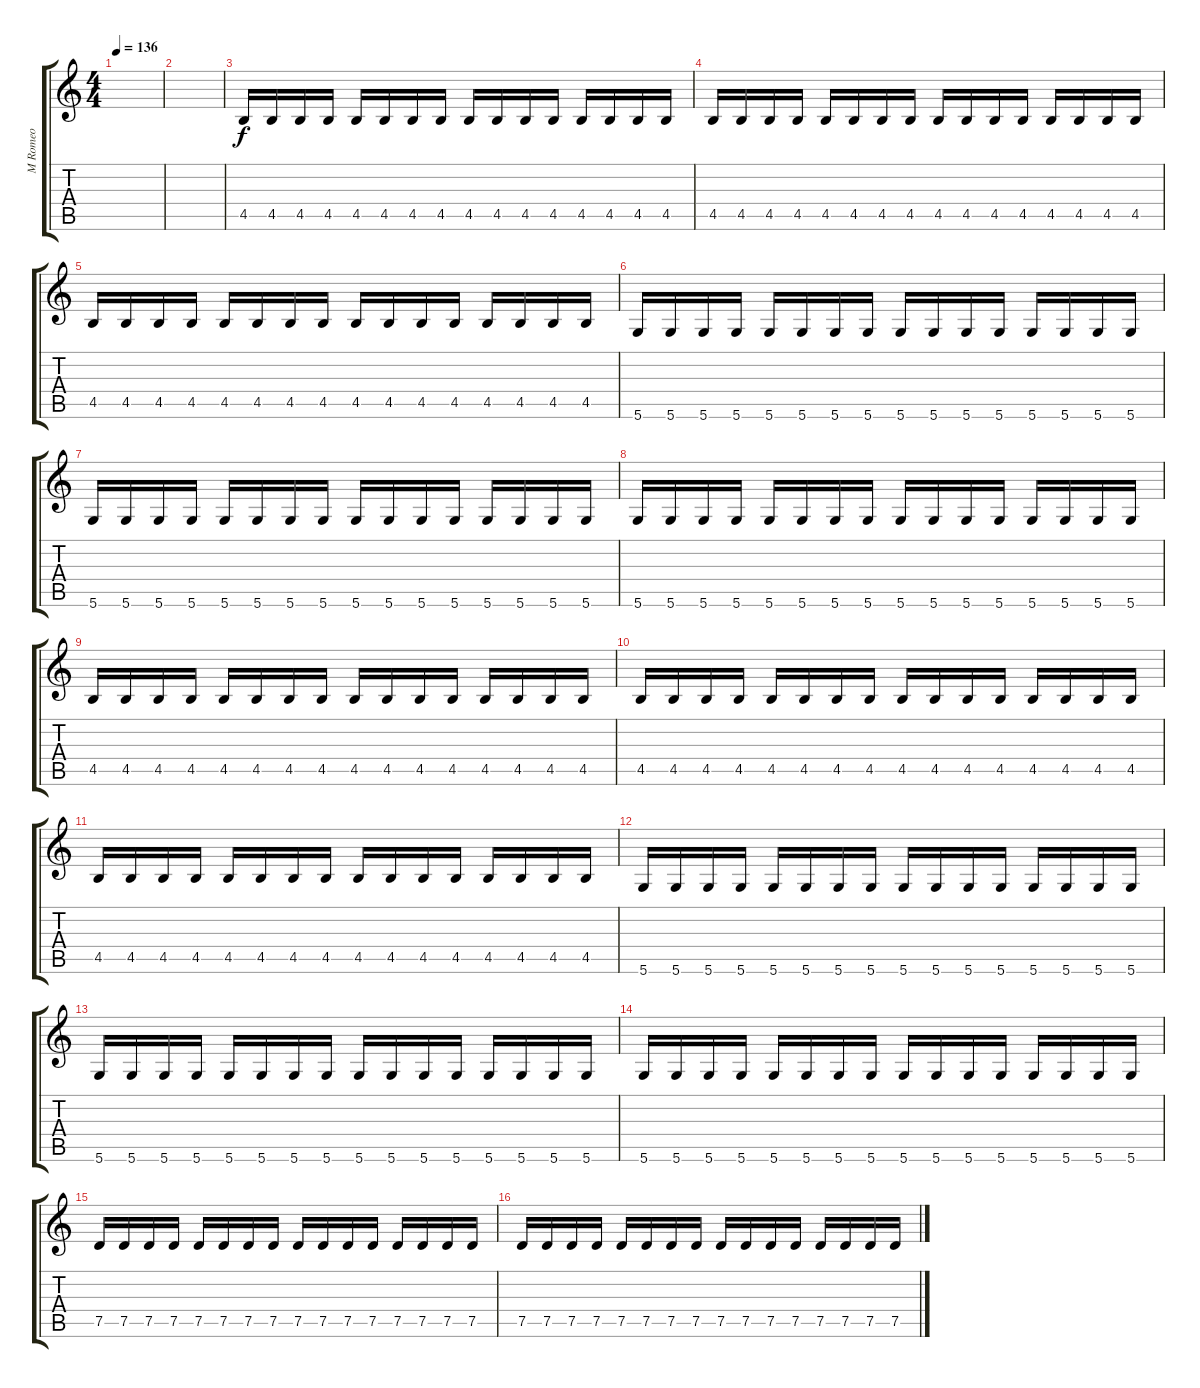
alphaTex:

\track ("M Romeo" "M Romeo") {instrument overdrivenguitar}
\staff {score tabs}
\tuning (D4 A3 F3 C3 G2 D2) {hide}
\ts (4 4)
\tempo 136
\clef g2
\ks c
|
|
4.5.16{instrument distortionguitar} 4.5.16 4.5.16 4.5.16 4.5.16 4.5.16 4.5.16 4.5.16 4.5.16 4.5.16 4.5.16 4.5.16 4.5.16 4.5.16 4.5.16 4.5.16 |
4.5.16 4.5.16 4.5.16 4.5.16 4.5.16 4.5.16 4.5.16 4.5.16 4.5.16 4.5.16 4.5.16 4.5.16 4.5.16 4.5.16 4.5.16 4.5.16 |
4.5.16 4.5.16 4.5.16 4.5.16 4.5.16 4.5.16 4.5.16 4.5.16 4.5.16 4.5.16 4.5.16 4.5.16 4.5.16 4.5.16 4.5.16 4.5.16 |
5.6.16 5.6.16 5.6.16 5.6.16 5.6.16 5.6.16 5.6.16 5.6.16 5.6.16 5.6.16 5.6.16 5.6.16 5.6.16 5.6.16 5.6.16 5.6.16 |
5.6.16 5.6.16 5.6.16 5.6.16 5.6.16 5.6.16 5.6.16 5.6.16 5.6.16 5.6.16 5.6.16 5.6.16 5.6.16 5.6.16 5.6.16 5.6.16 |
5.6.16 5.6.16 5.6.16 5.6.16 5.6.16 5.6.16 5.6.16 5.6.16 5.6.16 5.6.16 5.6.16 5.6.16 5.6.16 5.6.16 5.6.16 5.6.16 |
4.5.16 4.5.16 4.5.16 4.5.16 4.5.16 4.5.16 4.5.16 4.5.16 4.5.16 4.5.16 4.5.16 4.5.16 4.5.16 4.5.16 4.5.16 4.5.16 |
4.5.16 4.5.16 4.5.16 4.5.16 4.5.16 4.5.16 4.5.16 4.5.16 4.5.16 4.5.16 4.5.16 4.5.16 4.5.16 4.5.16 4.5.16 4.5.16 |
4.5.16 4.5.16 4.5.16 4.5.16 4.5.16 4.5.16 4.5.16 4.5.16 4.5.16 4.5.16 4.5.16 4.5.16 4.5.16 4.5.16 4.5.16 4.5.16 |
5.6.16 5.6.16 5.6.16 5.6.16 5.6.16 5.6.16 5.6.16 5.6.16 5.6.16 5.6.16 5.6.16 5.6.16 5.6.16 5.6.16 5.6.16 5.6.16 |
5.6.16 5.6.16 5.6.16 5.6.16 5.6.16 5.6.16 5.6.16 5.6.16 5.6.16 5.6.16 5.6.16 5.6.16 5.6.16 5.6.16 5.6.16 5.6.16 |
5.6.16 5.6.16 5.6.16 5.6.16 5.6.16 5.6.16 5.6.16 5.6.16 5.6.16 5.6.16 5.6.16 5.6.16 5.6.16 5.6.16 5.6.16 5.6.16 |
7.5.16 7.5.16 7.5.16 7.5.16 7.5.16 7.5.16 7.5.16 7.5.16 7.5.16 7.5.16 7.5.16 7.5.16 7.5.16 7.5.16 7.5.16 7.5.16 |
7.5.16 7.5.16 7.5.16 7.5.16 7.5.16 7.5.16 7.5.16 7.5.16 7.5.16 7.5.16 7.5.16 7.5.16 7.5.16 7.5.16 7.5.16 7.5.16
